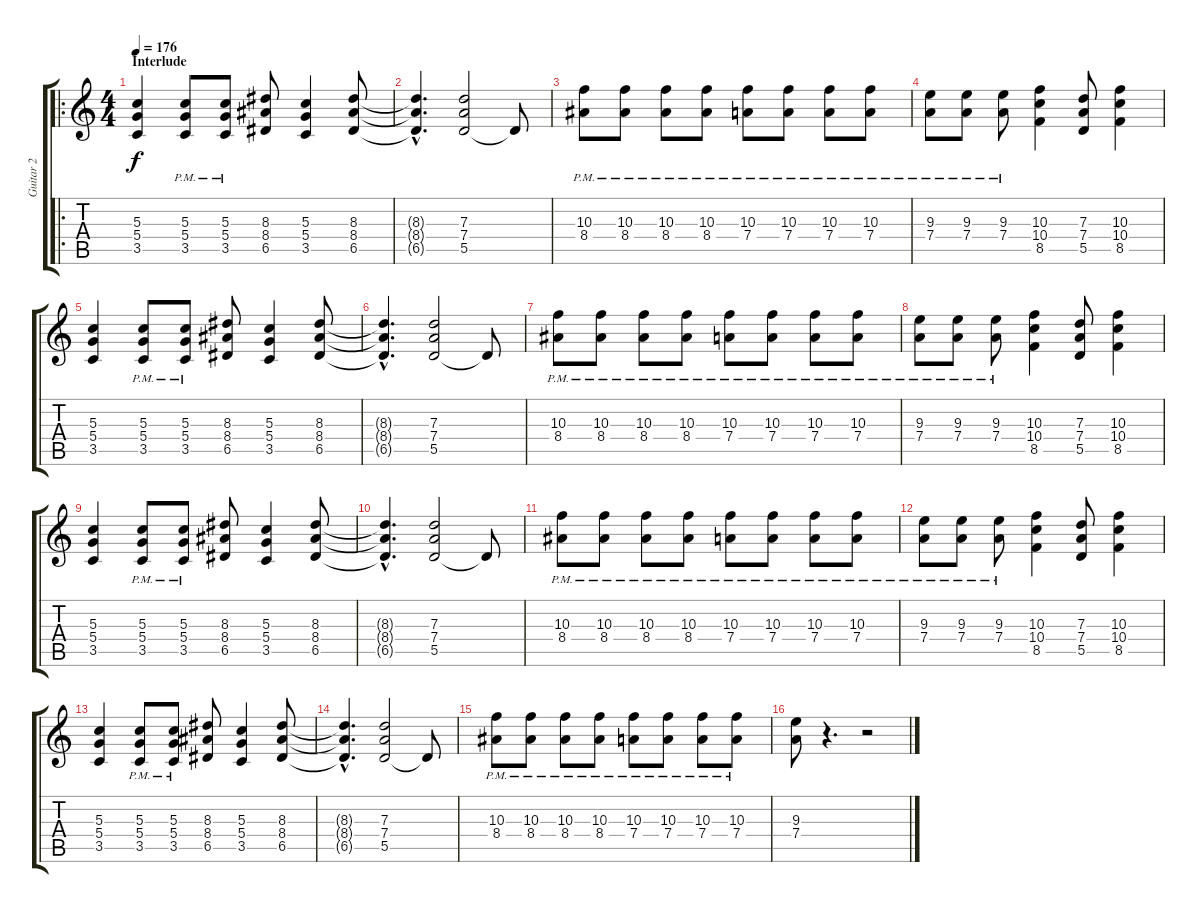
\track ("Guitar 2" "Guitar 2") {instrument distortionguitar}
\staff {score tabs}
\tuning (E4 B3 G3 D3 A2 E2) {hide}
\ro
\ts (4 4)
\section ("" "Interlude")
\tempo 176
\clef g2
\ks c
(5.3 5.4 3.5).4{dy f} (5.3 5.4 3.5{pm}).8 (5.3 5.4 3.5{pm}).8 (8.3 8.4 6.5).8 (5.3 5.4 3.5).4 (8.3 8.4 6.5).8 |
(8.3{hac t} 8.4{hac t} 6.5{t}).4{d} (7.3 7.4 5.5).2 5.5{t}.8 |
(10.3{pm} 8.4{pm}).8 (10.3{pm} 8.4{pm}).8 (10.3{pm} 8.4{pm}).8 (10.3{pm} 8.4{pm}).8 (10.3{pm} 7.4{pm}).8 (10.3{pm} 7.4{pm}).8 (10.3{pm} 7.4{pm}).8 (10.3{pm} 7.4{pm}).8 |
(9.3{pm} 7.4{pm}).8 (9.3{pm} 7.4{pm}).8 (9.3{pm} 7.4).8 (10.3 10.4 8.5).4 (7.3 7.4 5.5).8 (10.3 10.4 8.5).4 |
(5.3 5.4 3.5).4 (5.3 5.4 3.5{pm}).8 (5.3 5.4 3.5{pm}).8 (8.3 8.4 6.5).8 (5.3 5.4 3.5).4 (8.3 8.4 6.5).8 |
(8.3{hac t} 8.4{hac t} 6.5{t}).4{d} (7.3 7.4 5.5).2 5.5{t}.8 |
(10.3{pm} 8.4{pm}).8 (10.3{pm} 8.4{pm}).8 (10.3{pm} 8.4{pm}).8 (10.3{pm} 8.4{pm}).8 (10.3{pm} 7.4{pm}).8 (10.3{pm} 7.4{pm}).8 (10.3{pm} 7.4{pm}).8 (10.3{pm} 7.4{pm}).8 |
(9.3{pm} 7.4{pm}).8 (9.3{pm} 7.4{pm}).8 (9.3{pm} 7.4).8 (10.3 10.4 8.5).4 (7.3 7.4 5.5).8 (10.3 10.4 8.5).4 |
(5.3 5.4 3.5).4 (5.3 5.4 3.5{pm}).8 (5.3 5.4 3.5{pm}).8 (8.3 8.4 6.5).8 (5.3 5.4 3.5).4 (8.3 8.4 6.5).8 |
(8.3{hac t} 8.4{hac t} 6.5{t}).4{d} (7.3 7.4 5.5).2 5.5{t}.8 |
(10.3{pm} 8.4{pm}).8 (10.3{pm} 8.4{pm}).8 (10.3{pm} 8.4{pm}).8 (10.3{pm} 8.4{pm}).8 (10.3{pm} 7.4{pm}).8 (10.3{pm} 7.4{pm}).8 (10.3{pm} 7.4{pm}).8 (10.3{pm} 7.4{pm}).8 |
(9.3{pm} 7.4{pm}).8 (9.3{pm} 7.4{pm}).8 (9.3{pm} 7.4).8 (10.3 10.4 8.5).4 (7.3 7.4 5.5).8 (10.3 10.4 8.5).4 |
(5.3 5.4 3.5).4 (5.3 5.4 3.5{pm}).8 (5.3 5.4 3.5{pm}).8 (8.3 8.4 6.5).8 (5.3 5.4 3.5).4 (8.3 8.4 6.5).8 |
(8.3{hac t} 8.4{hac t} 6.5{t}).4{d} (7.3 7.4 5.5).2 5.5{t}.8 |
(10.3{pm} 8.4{pm}).8 (10.3{pm} 8.4{pm}).8 (10.3{pm} 8.4{pm}).8 (10.3{pm} 8.4{pm}).8 (10.3{pm} 7.4{pm}).8 (10.3{pm} 7.4{pm}).8 (10.3{pm} 7.4{pm}).8 (10.3{pm} 7.4{pm}).8 |
(9.3 7.4).8 r.4{d} r.2
